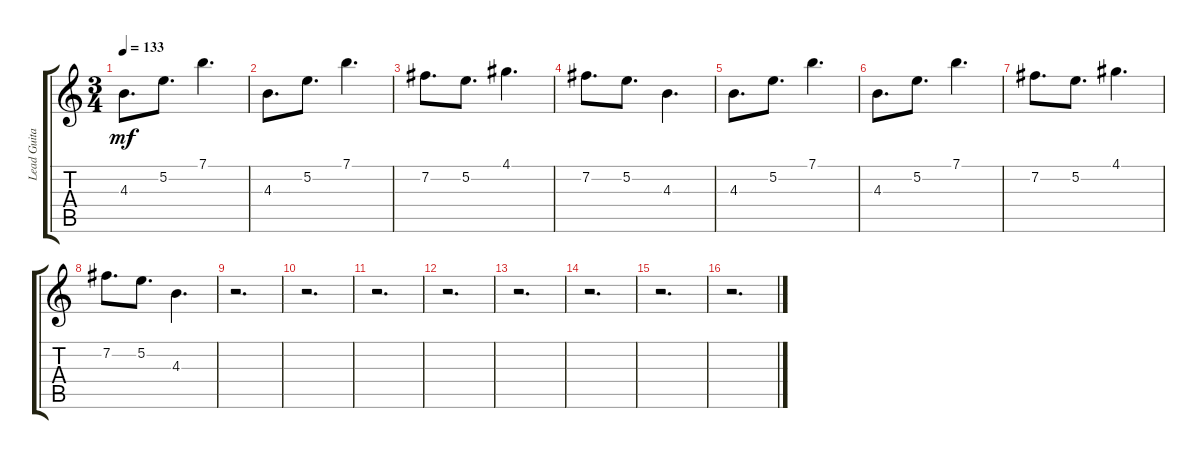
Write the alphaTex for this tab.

\track ("Lead Guitar" "Lead Guita") {instrument distortionguitar}
\staff {score tabs}
\tuning (E4 B3 G3 D3 A2 E2) {hide}
\ts (3 4)
\tempo 133
\clef g2
\ks c
4.3.8{d dy mf} 5.2.8{d} 7.1.4{d} |
4.3.8{d} 5.2.8{d} 7.1.4{d} |
7.2.8{d} 5.2.8{d} 4.1.4{d} |
7.2.8{d} 5.2.8{d} 4.3.4{d} |
4.3.8{d} 5.2.8{d} 7.1.4{d} |
4.3.8{d} 5.2.8{d} 7.1.4{d} |
7.2.8{d} 5.2.8{d} 4.1.4{d} |
7.2.8{d} 5.2.8{d} 4.3.4{d} |
r.2{d} |
r.2{d} |
r.2{d} |
r.2{d} |
r.2{d} |
r.2{d} |
r.2{d} |
r.2{d}
